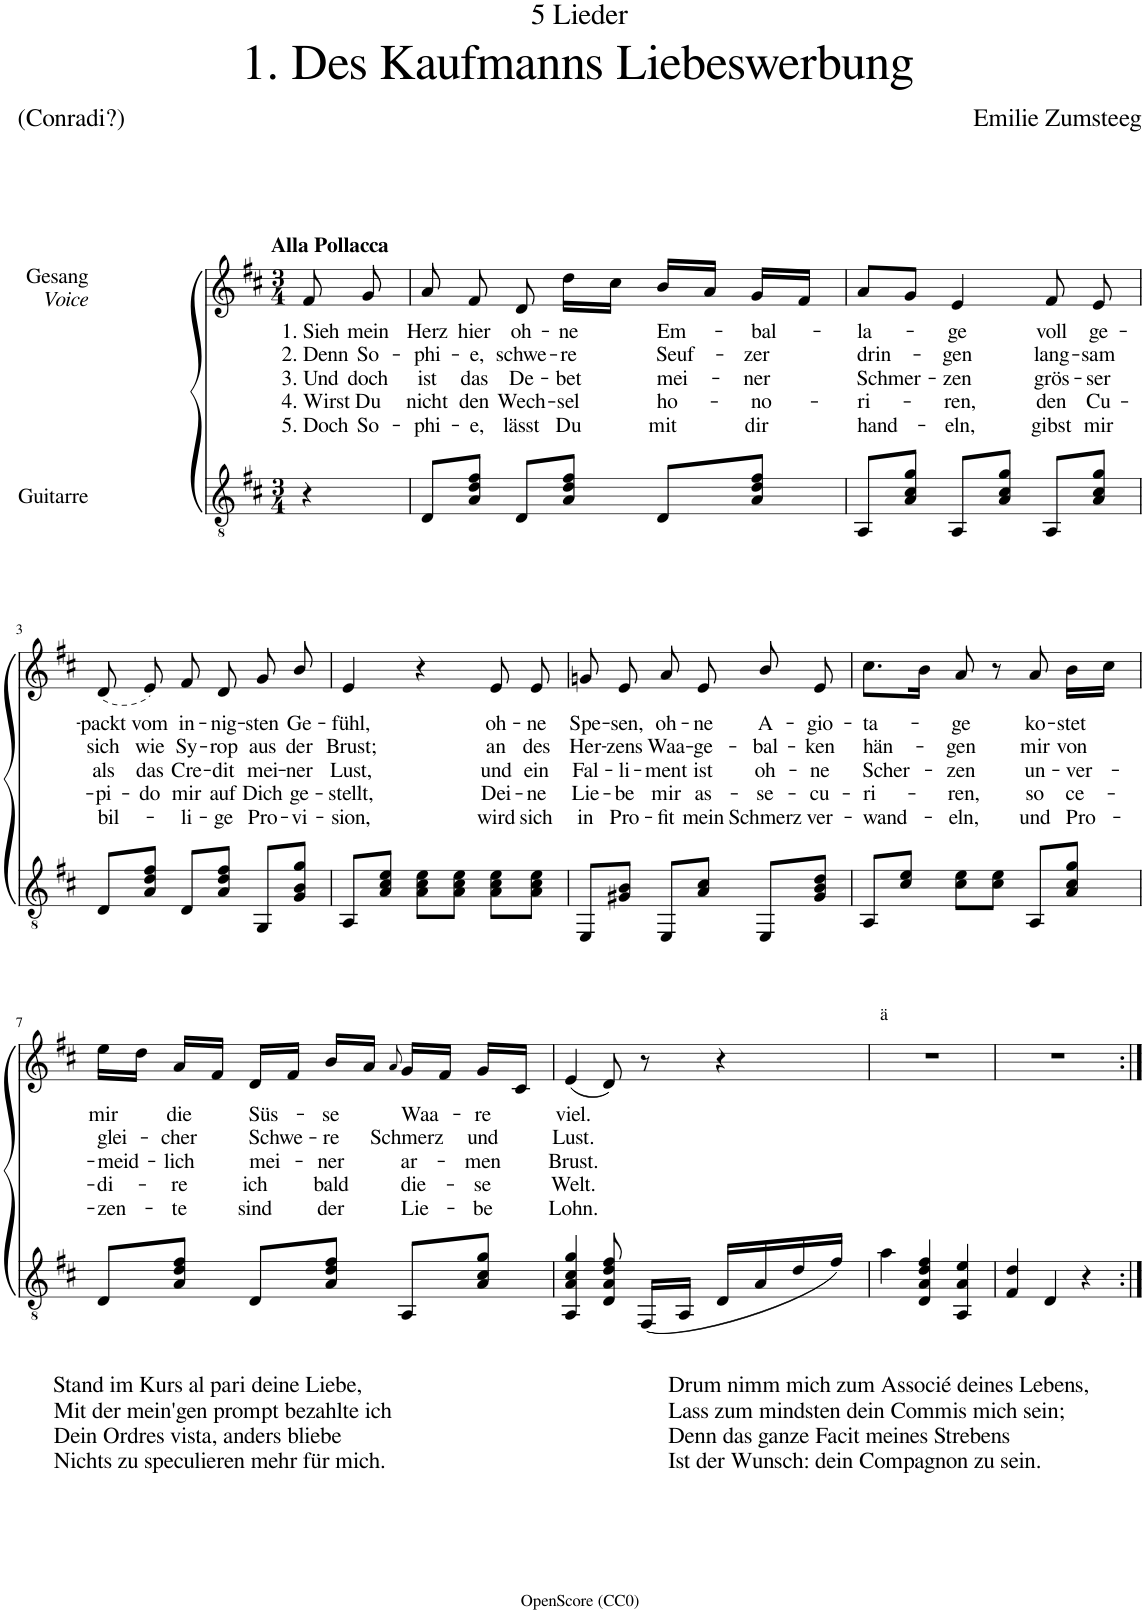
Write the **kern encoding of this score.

**kern	**kern	**text	**text	**text	**text	**text
*part2	*part1	*part1	*part1	*part1	*part1	*part1
*staff2	*staff1	*staff1	*staff1	*staff1	*staff1	*staff1
*I"Guitarre	*I"Gesang Voice	*	*	*	*	*
*clefGv2	*clefG2	*	*	*	*	*
*k[f#c#]	*k[f#c#]	*	*	*	*	*
*M3/4	*M3/4	*	*	*	*	*
=	=	=	=	=	=	=
!	!LO:TX:a:B:t=Alla Pollacca	!	!	!	!	!
!	!	!LO:LY:b	!LO:LY:b	!LO:LY:b	!LO:LY:b	!LO:LY:b
4r	8f#/	1. Sieh	2. Denn	3. Und	4. Wirst	5. Doch
!	!	!LO:LY:b	!LO:LY:b	!LO:LY:b	!LO:LY:b	!LO:LY:b
.	8g/	mein	So-	doch	Du	So-
=1	=1	=1	=1	=1	=1	=1
!	!	!LO:LY:b	!LO:LY:b	!LO:LY:b	!LO:LY:b	!LO:LY:b
8D/L	8a/	Herz	-phi-	ist	nicht	-phi-
!	!	!LO:LY:b	!LO:LY:b	!LO:LY:b	!LO:LY:b	!LO:LY:b
8A/ 8d/ 8f#/J	8f#/	hier	-e,	das	den	-e,
!	!	!LO:LY:b	!LO:LY:b	!LO:LY:b	!LO:LY:b	!LO:LY:b
8D/L	8d/	oh-	schwe-	De-	Wech-	lässt
!	!	!LO:LY:b	!LO:LY:b	!LO:LY:b	!LO:LY:b	!LO:LY:b
8A/ 8d/ 8f#/J	16dd\LL	-ne	-re	-bet	-sel	Du
.	16cc#\JJ	.	.	.	.	.
!	!	!LO:LY:b	!LO:LY:b	!LO:LY:b	!LO:LY:b	!LO:LY:b
8D/L	16b/LL	Em-	Seuf-	mei-	ho-	mit
.	16a/JJ	.	.	.	.	.
!	!	!LO:LY:b	!LO:LY:b	!LO:LY:b	!LO:LY:b	!LO:LY:b
8A/ 8d/ 8f#/J	16g/LL	-bal-	-zer	-ner	-no-	dir
.	16f#/JJ	.	.	.	.	.
=2	=2	=2	=2	=2	=2	=2
!	!	!LO:LY:b	!LO:LY:b	!LO:LY:b	!LO:LY:b	!LO:LY:b
8AA/L	8a/L	-la-	drin-	Schmer-	-ri-	hand-
8A/ 8c#/ 8g/J	8g/J	.	.	.	.	.
!	!	!LO:LY:b	!LO:LY:b	!LO:LY:b	!LO:LY:b	!LO:LY:b
8AA/L	4e/	-ge	-gen	-zen	-ren,	-eln,
8A/ 8c#/ 8g/J	.	.	.	.	.	.
!	!	!LO:LY:b	!LO:LY:b	!LO:LY:b	!LO:LY:b	!LO:LY:b
8AA/L	8f#/	voll	lang-	grös-	den	gibst
!	!	!LO:LY:b	!LO:LY:b	!LO:LY:b	!LO:LY:b	!LO:LY:b
8A/ 8c#/ 8g/J	8e/	ge-	-sam	-ser	Cu-	mir
!!LO:LB:g=z
=3	=3	=3	=3	=3	=3	=3
!	!	!LO:LY:b	!LO:LY:b	!LO:LY:b	!LO:LY:b	!LO:LY:b
8D/L	(8d/	-packt	sich	als	-pi-	bil-
!	!	!LO:LY:b	!LO:LY:b	!LO:LY:b	!LO:LY:b	!
8A/ 8d/ 8f#/J	8e/)	vom	wie	das	-do	.
!	!	!LO:LY:b	!LO:LY:b	!LO:LY:b	!LO:LY:b	!LO:LY:b
8D/L	8f#/	in-	Sy-	Cre-	mir	-li-
!	!	!LO:LY:b	!LO:LY:b	!LO:LY:b	!LO:LY:b	!LO:LY:b
8A/ 8d/ 8f#/J	8d/	-nig-	-rop	-dit	auf	-ge
!	!	!LO:LY:b	!LO:LY:b	!LO:LY:b	!LO:LY:b	!LO:LY:b
8GG/L	8g/	-sten	aus	mei-	Dich	Pro-
!	!	!LO:LY:b	!LO:LY:b	!LO:LY:b	!LO:LY:b	!LO:LY:b
8G/ 8B/ 8g/J	8b/	Ge-	der	-ner	ge-	-vi-
=4	=4	=4	=4	=4	=4	=4
!	!	!LO:LY:b	!LO:LY:b	!LO:LY:b	!LO:LY:b	!LO:LY:b
8AA/L	4e/	-fühl,	Brust;	Lust,	-stellt,	-sion,
8A/ 8c#/ 8e/J	.	.	.	.	.	.
8A\ 8c#\ 8e\L	4r	.	.	.	.	.
8A\ 8c#\ 8e\J	.	.	.	.	.	.
!	!	!LO:LY:b	!LO:LY:b	!LO:LY:b	!LO:LY:b	!LO:LY:b
8A\ 8c#\ 8e\L	8e/	oh-	an	und	Dei-	wird
!	!	!LO:LY:b	!LO:LY:b	!LO:LY:b	!LO:LY:b	!LO:LY:b
8A\ 8c#\ 8e\J	8e/	-ne	des	ein	-ne	sich
=5	=5	=5	=5	=5	=5	=5
!	!	!LO:LY:b	!LO:LY:b	!LO:LY:b	!LO:LY:b	!LO:LY:b
8EE/L	8gn/	Spe-	Her-	Fal-	Lie-	in
!	!	!LO:LY:b	!LO:LY:b	!LO:LY:b	!LO:LY:b	!LO:LY:b
8G#X/ 8B/J	8e/	-sen,	-zens	-li-	-be	Pro-
!	!	!LO:LY:b	!LO:LY:b	!LO:LY:b	!LO:LY:b	!LO:LY:b
8EE/L	8a/	oh-	Waa-	-ment	mir	-fit
!	!	!LO:LY:b	!LO:LY:b	!LO:LY:b	!LO:LY:b	!LO:LY:b
8A/ 8c#/J	8e/	-ne	-ge-	ist	as-	mein
!	!	!LO:LY:b	!LO:LY:b	!LO:LY:b	!LO:LY:b	!LO:LY:b
8EE/L	8b/	A-	-bal-	oh-	-se-	Schmerz
!	!	!LO:LY:b	!LO:LY:b	!LO:LY:b	!LO:LY:b	!LO:LY:b
8G#/ 8B/ 8d/J	8e/	-gio-	-ken	-ne	-cu-	ver-
=6	=6	=6	=6	=6	=6	=6
!	!	!LO:LY:b	!LO:LY:b	!LO:LY:b	!LO:LY:b	!LO:LY:b
8AA/L	8.cc#\L	-ta-	hän-	Scher-	-ri-	-wand-
8c#/ 8e/J	.	.	.	.	.	.
.	16b\Jk	.	.	.	.	.
!	!	!LO:LY:b	!LO:LY:b	!LO:LY:b	!LO:LY:b	!LO:LY:b
8c#\ 8e\L	8a/	-ge	-gen	-zen	-ren,	-eln,
8c#\ 8e\J	8r	.	.	.	.	.
!	!	!LO:LY:b	!LO:LY:b	!LO:LY:b	!LO:LY:b	!LO:LY:b
8AA/L	8a/	ko-	mir	un-	so	und
!	!	!LO:LY:b	!LO:LY:b	!LO:LY:b	!LO:LY:b	!LO:LY:b
8A/ 8c#/ 8g/J	16b\LL	-stet	von	-ver-	ce-	Pro-
.	16cc#\JJ	.	.	.	.	.
!!LO:LB:g=z
=7	=7	=7	=7	=7	=7	=7
!	!	!LO:LY:b	!LO:LY:b	!LO:LY:b	!LO:LY:b	!LO:LY:b
8D/L	16ee\LL	mir	glei-	-meid-	-di-	-zen-
.	16dd\JJ	.	.	.	.	.
!	!	!LO:LY:b	!LO:LY:b	!LO:LY:b	!LO:LY:b	!LO:LY:b
8A/ 8d/ 8f#/J	16a/LL	die	-cher	-lich	-re	-te
.	16f#/JJ	.	.	.	.	.
!	!	!LO:LY:b	!LO:LY:b	!LO:LY:b	!LO:LY:b	!LO:LY:b
8D/L	16d/LL	Süs-	Schwe-	mei-	ich	sind
.	16f#/JJ	.	.	.	.	.
!	!	!LO:LY:b	!LO:LY:b	!LO:LY:b	!LO:LY:b	!LO:LY:b
8A/ 8d/ 8f#/J	16b/LL	-se	-re	-ner	bald	der
.	16a/JJ	.	.	.	.	.
.	8qa/	.	.	.	.	.
!	!	!LO:LY:b	!LO:LY:b	!LO:LY:b	!LO:LY:b	!LO:LY:b
8AA/L	16g/LL	Waa-	Schmerz	ar-	die-	Lie-
.	16f#/JJ	.	.	.	.	.
!	!	!LO:LY:b	!LO:LY:b	!LO:LY:b	!LO:LY:b	!LO:LY:b
8A/ 8c#/ 8g/J	16g/LL	-re	und	-men	-se	-be
.	16c#/JJ	.	.	.	.	.
=8	=8	=8	=8	=8	=8	=8
!	!	!LO:LY:b	!LO:LY:b	!LO:LY:b	!LO:LY:b	!LO:LY:b
4AA/ 4A/ 4c#/ 4g/	(4e/	viel.	Lust.	Brust.	Welt.	Lohn.
8D/ 8A/ 8d/ 8f#/	8d/)	.	.	.	.	.
(16FF#/LL	8r	.	.	.	.	.
16AA/JJ	.	.	.	.	.	.
16D/LL	4r	.	.	.	.	.
16A/	.	.	.	.	.	.
16d/	.	.	.	.	.	.
16f#/JJ)	.	.	.	.	.	.
=9	=9	=9	=9	=9	=9	=9
!	!LO:TX:a:t=ä	!	!	!	!	!
4a\	2.r	.	.	.	.	.
4D/ 4A/ 4d/ 4f#/	.	.	.	.	.	.
4AA/ 4A/ 4e/	.	.	.	.	.	.
=10	=10	=10	=10	=10	=10	=10
4F#/ 4d/	2.r	.	.	.	.	.
4D/	.	.	.	.	.	.
4r	.	.	.	.	.	.
=:|!	=:|!	=:|!	=:|!	=:|!	=:|!	=:|!
*-	*-	*-	*-	*-	*-	*-
